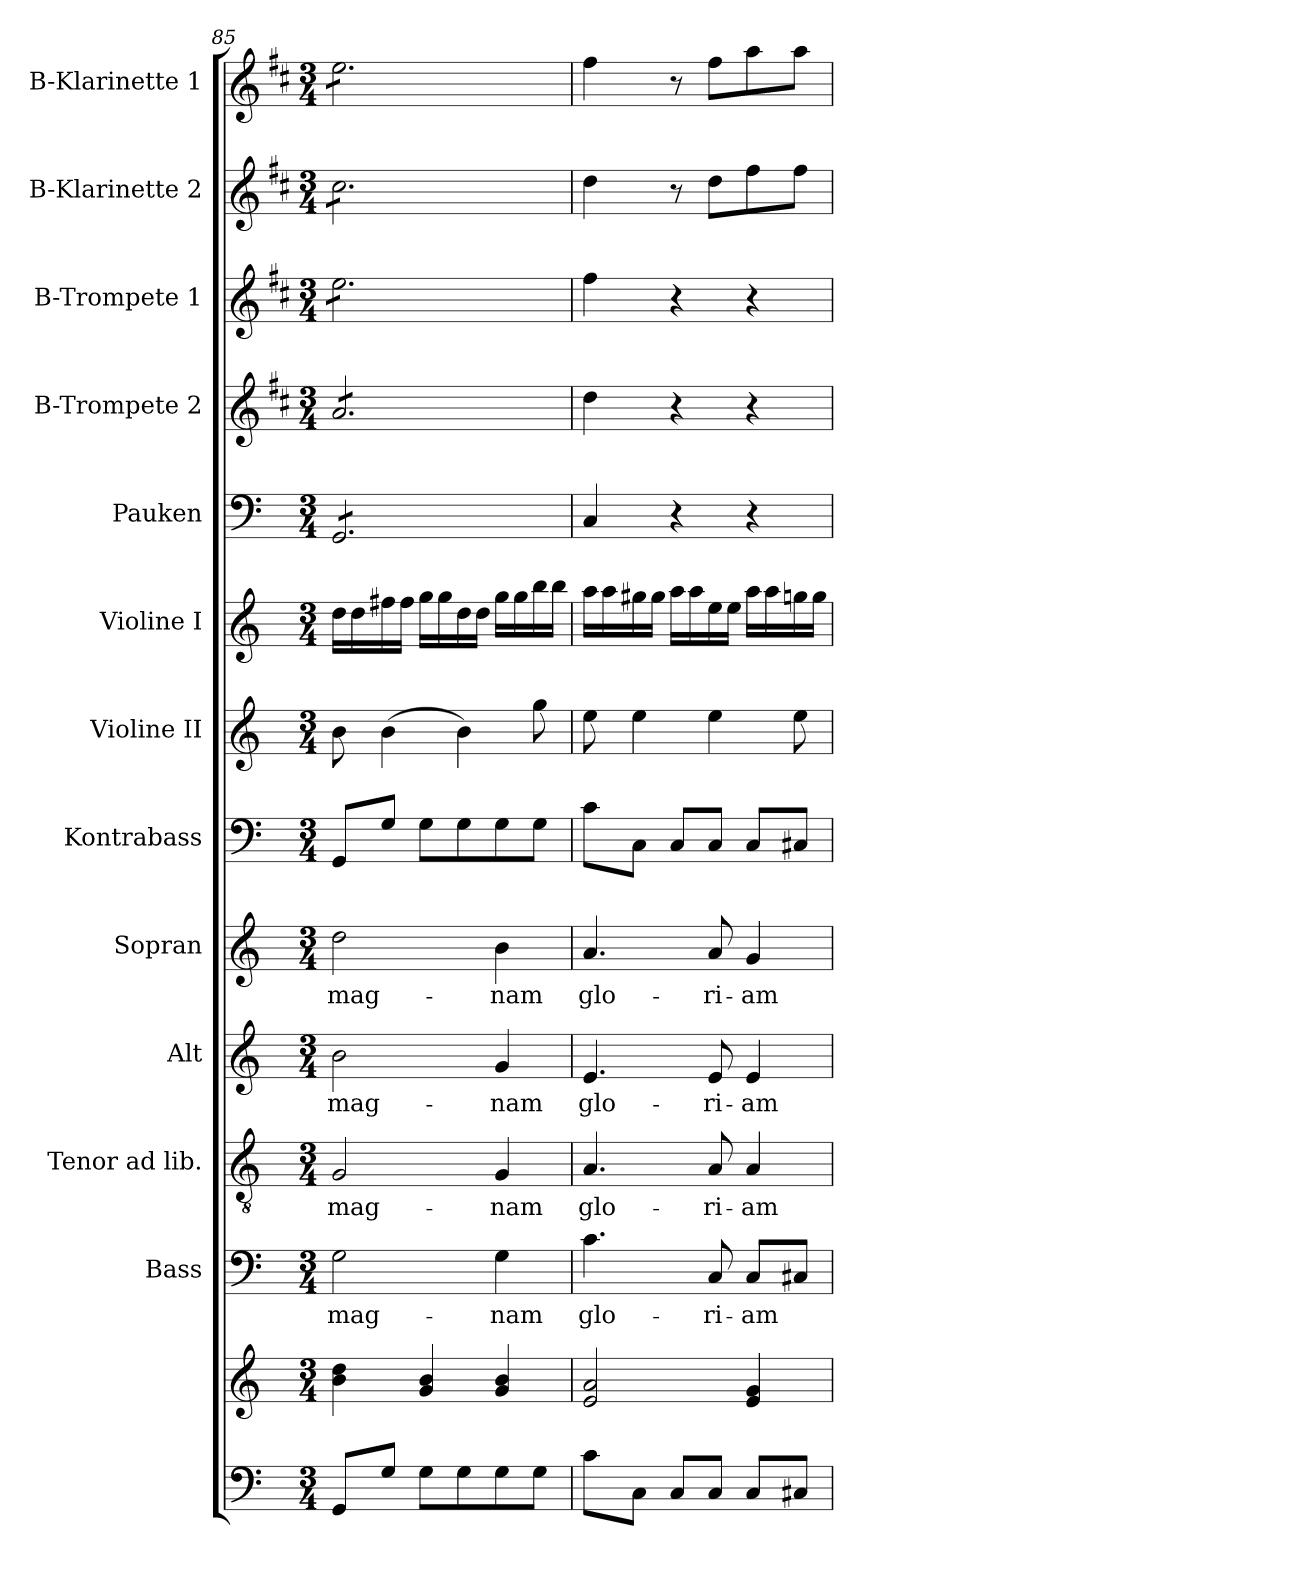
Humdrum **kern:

**kern	**kern	**kern	**text	**kern	**text	**kern	**text	**kern	**text	**kern	**kern	**kern	**kern	**kern	**kern	**kern	**kern
*part13	*part13	*part12	*part12	*part11	*part11	*part10	*part10	*part9	*part9	*part8	*part7	*part6	*part5	*part4	*part3	*part2	*part1
*staff14	*staff13	*staff12	*staff12	*staff11	*staff11	*staff10	*staff10	*staff9	*staff9	*staff8	*staff7	*staff6	*staff5	*staff4	*staff3	*staff2	*staff1
*	*	*I"Bass	*	*I"Tenor ad lib.	*	*I"Alt	*	*I"Sopran	*	*I"Kontrabass	*I"Violine II	*I"Violine I	*I"Pauken	*I"B-Trompete 2	*I"B-Trompete 1	*I"B-Klarinette 2	*I"B-Klarinette 1
*	*	*I'B.	*	*I'T.	*	*I'A.	*	*I'S.	*	*I'Kb.	*I'Vl. II	*I'Vl. I	*I'Pk.	*I'Trp. 2	*I'Trp. 1	*I'B Kl. 2	*I'B Kl. 1
*clefF4	*clefG2	*clefF4	*	*clefGv2	*	*clefG2	*	*clefG2	*	*clefF4	*clefG2	*clefG2	*clefF4	*clefG2	*clefG2	*clefG2	*clefG2
*	*	*	*	*	*	*	*	*	*	*ITrd7c12	*	*	*	*ITrd1c2	*ITrd1c2	*ITrd1c2	*ITrd1c2
*k[]	*k[]	*k[]	*	*k[]	*	*k[]	*	*k[]	*	*k[]	*k[]	*k[]	*k[]	*k[]	*k[]	*k[]	*k[]
*C:	*C:	*C:	*	*C:	*	*C:	*	*C:	*	*C:	*C:	*C:	*C:	*C:	*C:	*C:	*C:
*M3/4	*M3/4	*M3/4	*	*M3/4	*	*M3/4	*	*M3/4	*	*M3/4	*M3/4	*M3/4	*M3/4	*M3/4	*M3/4	*M3/4	*M3/4
=85	=85	=85	=85	=85	=85	=85	=85	=85	=85	=85	=85	=85	=85	=85	=85	=85	=85
!	!	!	!LO:LY:b	!	!LO:LY:b	!	!LO:LY:b	!	!LO:LY:b	!	!	!	!	!	!	!	!
*	*	*	*	*	*	*	*	*	*	*	*	*	*tremolo	*	*	*	*
*	*	*	*	*	*	*	*	*	*	*	*	*	*	*tremolo	*	*	*
*	*	*	*	*	*	*	*	*	*	*	*	*	*	*	*tremolo	*	*
*	*	*	*	*	*	*	*	*	*	*	*	*	*	*	*	*tremolo	*
*	*	*	*	*	*	*	*	*	*	*	*	*	*	*	*	*	*tremolo
8GG/L	4b\ 4dd\	2G\	mag-	2G/	mag-	2b\	mag-	2dd\	mag-	8GGG/L	8b\	16dd\LL	8GG/L	8g/L	8dd\L	8b\L	8dd\L
.	.	.	.	.	.	.	.	.	.	.	.	16dd\	.	.	.	.	.
8G/J	.	.	.	.	.	.	.	.	.	8GG/J	(>4b\	16ff#X\	8GG/	8g/	8dd\	8b\	8dd\
.	.	.	.	.	.	.	.	.	.	.	.	16ff#\JJ	.	.	.	.	.
8G\L	4g/ 4b/	.	.	.	.	.	.	.	.	8GG\L	.	16gg\LL	8GG/	8g/	8dd\	8b\	8dd\
.	.	.	.	.	.	.	.	.	.	.	.	16gg\	.	.	.	.	.
8G\	.	.	.	.	.	.	.	.	.	8GG\	4b\)	16dd\	8GG/	8g/	8dd\	8b\	8dd\
.	.	.	.	.	.	.	.	.	.	.	.	16dd\JJ	.	.	.	.	.
!	!	!	!LO:LY:b	!	!LO:LY:b	!	!LO:LY:b	!	!LO:LY:b	!	!	!	!	!	!	!	!
8G\	4g/ 4b/	4G\	-nam	4G/	-nam	4g/	-nam	4b\	-nam	8GG\	.	16gg\LL	8GG/	8g/	8dd\	8b\	8dd\
.	.	.	.	.	.	.	.	.	.	.	.	16gg\	.	.	.	.	.
8G\J	.	.	.	.	.	.	.	.	.	8GG\J	8gg\	16bb\	8GG/J	8g/J	8dd\J	8b\J	8dd\J
*	*	*	*	*	*	*	*	*	*	*	*	*	*	*	*	*	*Xtremolo
*	*	*	*	*	*	*	*	*	*	*	*	*	*	*	*	*Xtremolo	*
*	*	*	*	*	*	*	*	*	*	*	*	*	*	*	*Xtremolo	*	*
*	*	*	*	*	*	*	*	*	*	*	*	*	*	*Xtremolo	*	*	*
*	*	*	*	*	*	*	*	*	*	*	*	*	*Xtremolo	*	*	*	*
.	.	.	.	.	.	.	.	.	.	.	.	16bb\JJ	.	.	.	.	.
=86	=86	=86	=86	=86	=86	=86	=86	=86	=86	=86	=86	=86	=86	=86	=86	=86	=86
!	!	!	!LO:LY:b	!	!LO:LY:b	!	!LO:LY:b	!	!LO:LY:b	!	!	!	!	!	!	!	!
8c\L	2e/ 2a/	4.c\	glo-	4.A/	glo-	4.e/	glo-	4.a/	glo-	8C\L	8ee\	16aa\LL	4C/	4cc\	4ee\	4cc\	4ee\
.	.	.	.	.	.	.	.	.	.	.	.	16aa\	.	.	.	.	.
8C\J	.	.	.	.	.	.	.	.	.	8CC\J	4ee\	16gg#X\	.	.	.	.	.
.	.	.	.	.	.	.	.	.	.	.	.	16gg#\JJ	.	.	.	.	.
8C/L	.	.	.	.	.	.	.	.	.	8CC/L	.	16aa\LL	4r	4r	4r	8r	8r
.	.	.	.	.	.	.	.	.	.	.	.	16aa\	.	.	.	.	.
!	!	!	!LO:LY:b	!	!LO:LY:b	!	!LO:LY:b	!	!LO:LY:b	!	!	!	!	!	!	!	!
8C/J	.	8C/	-ri-	8A/	-ri-	8e/	-ri-	8a/	-ri-	8CC/J	4ee\	16ee\	.	.	.	8cc\L	8ee\L
.	.	.	.	.	.	.	.	.	.	.	.	16ee\JJ	.	.	.	.	.
!	!	!	!LO:LY:b	!	!LO:LY:b	!	!LO:LY:b	!	!LO:LY:b	!	!	!	!	!	!	!	!
8C/L	4e/ 4g/	8C/L	-am	4A/	-am	4e/	-am	4g/	-am	8CC/L	.	16aa\LL	4r	4r	4r	8ee\	8gg\
.	.	.	.	.	.	.	.	.	.	.	.	16aa\	.	.	.	.	.
8C#X/J	.	8C#X/J	.	.	.	.	.	.	.	8CC#X/J	8ee\	16ggn\	.	.	.	8ee\J	8gg\J
.	.	.	.	.	.	.	.	.	.	.	.	16gg\JJ	.	.	.	.	.
=	=	=	=	=	=	=	=	=	=	=	=	=	=	=	=	=	=
*-	*-	*-	*-	*-	*-	*-	*-	*-	*-	*-	*-	*-	*-	*-	*-	*-	*-
